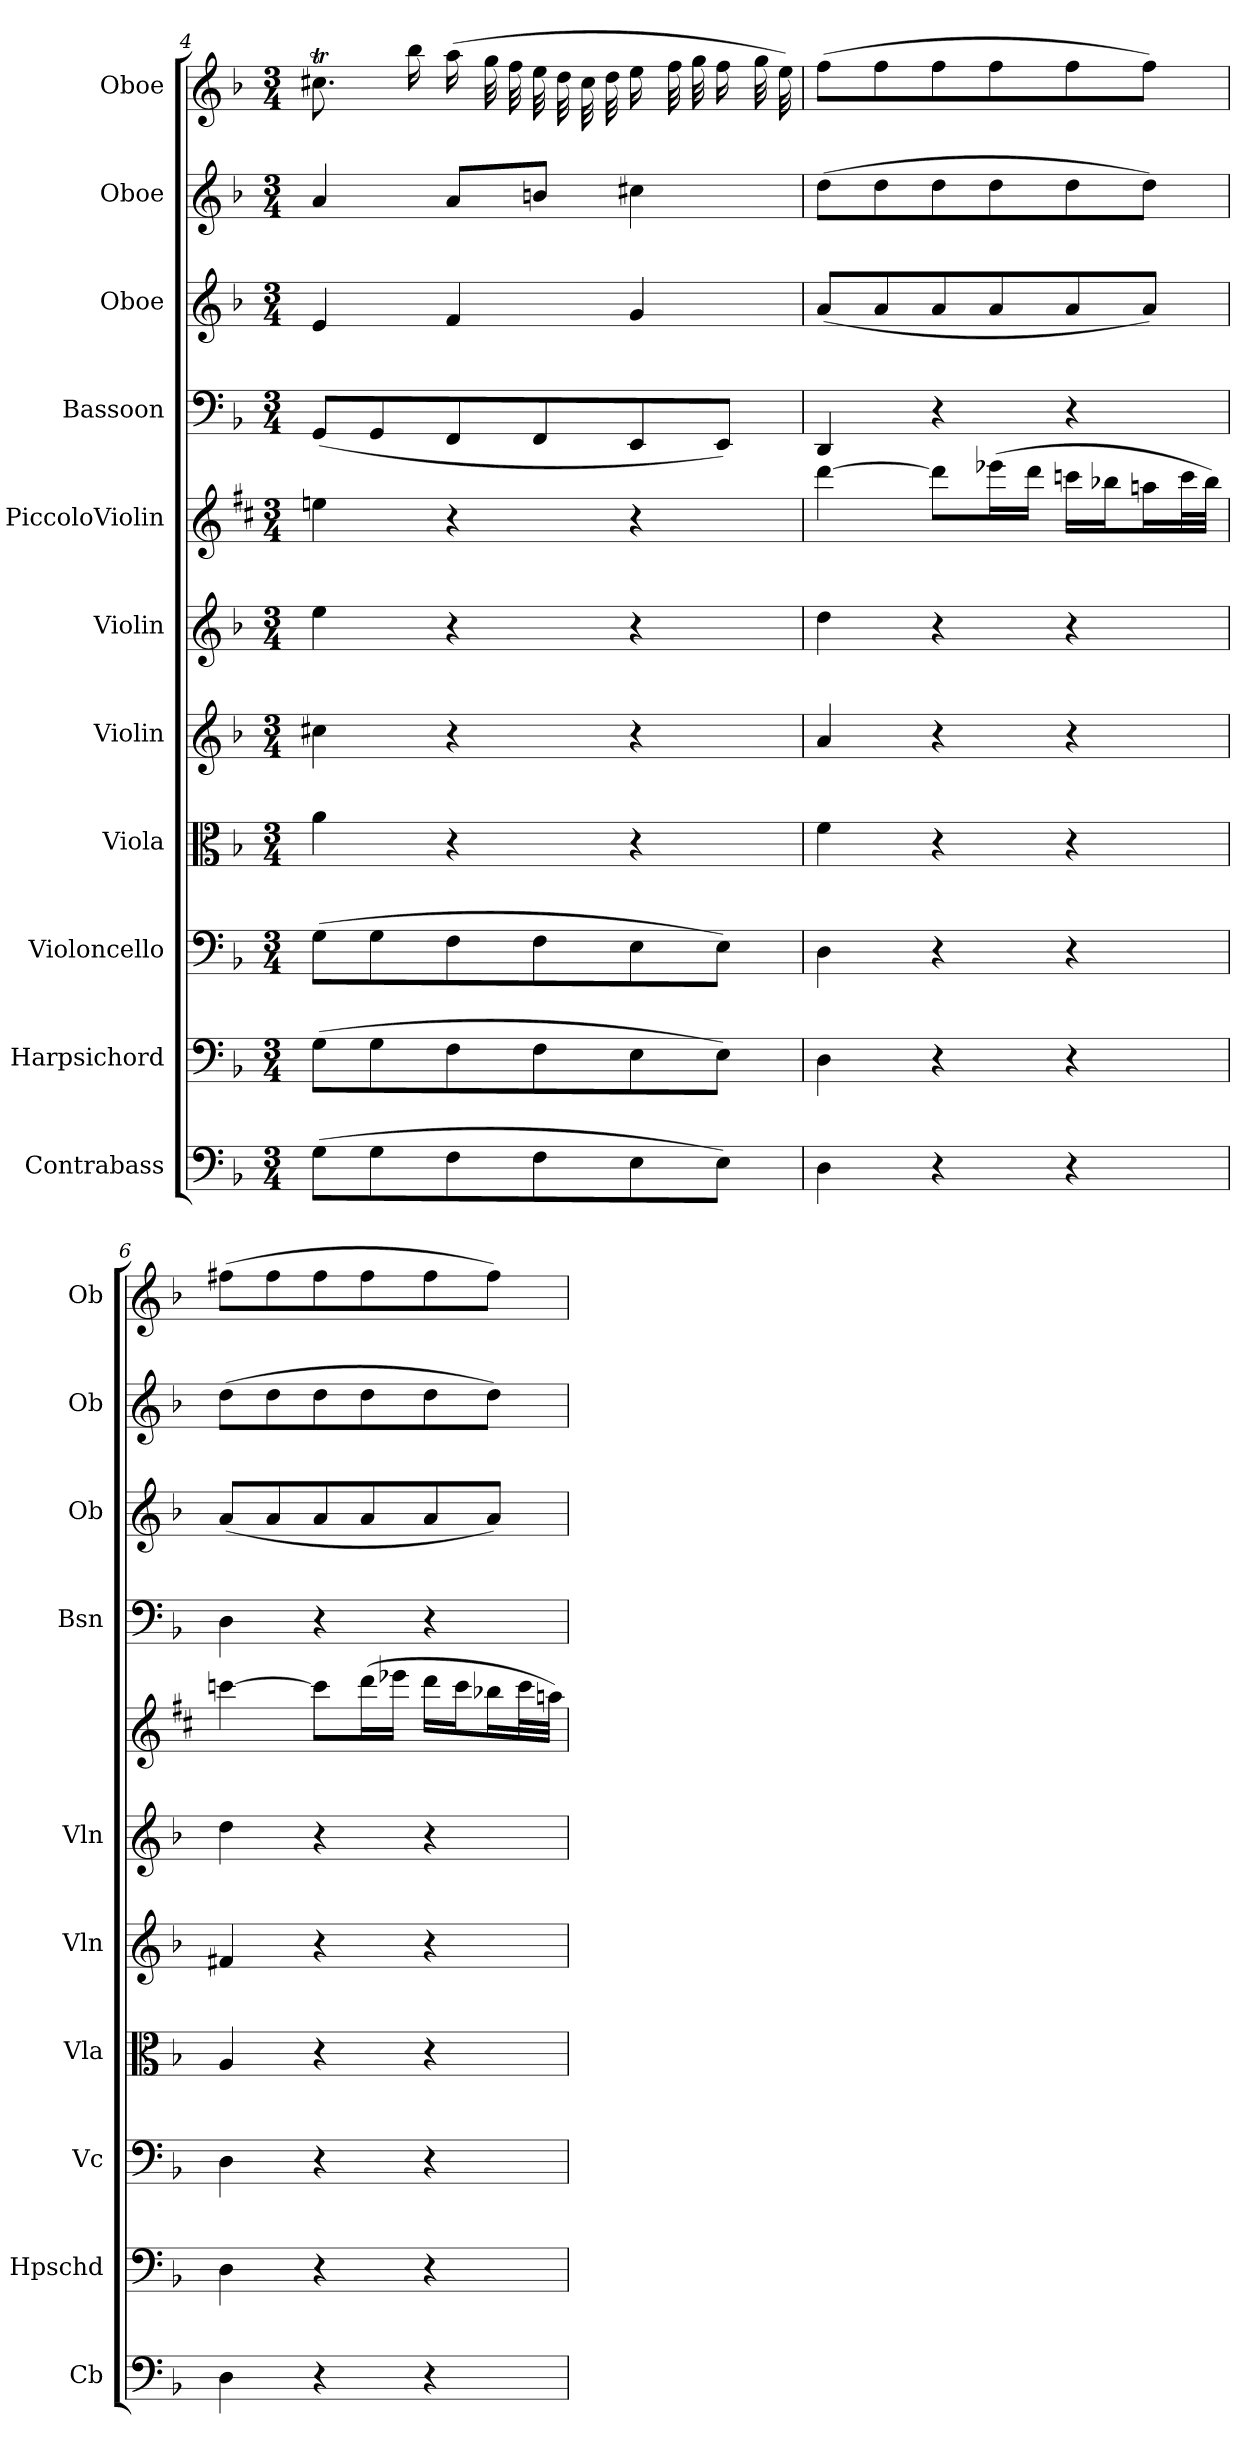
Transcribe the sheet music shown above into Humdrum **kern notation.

**kern	**kern	**kern	**kern	**kern	**kern	**kern	**kern	**kern	**kern	**kern
*part11	*part10	*part9	*part8	*part7	*part6	*part5	*part4	*part3	*part2	*part1
*staff11	*staff10	*staff9	*staff8	*staff7	*staff6	*staff5	*staff4	*staff3	*staff2	*staff1
*I"Contrabass	*I"Harpsichord	*I"Violoncello	*I"Viola	*I"Violin	*I"Violin	*I"PiccoloViolin	*I"Bassoon	*I"Oboe	*I"Oboe	*I"Oboe
*I'Cb	*I'Hpschd	*I'Vc	*I'Vla	*I'Vln	*I'Vln	*	*I'Bsn	*I'Ob	*I'Ob	*I'Ob
*clefF4	*clefF4	*clefF4	*clefC3	*clefG2	*clefG2	*clefG2	*clefF4	*clefG2	*clefG2	*clefG2
*k[b-]	*k[b-]	*k[b-]	*k[b-]	*k[b-]	*k[b-]	*k[f#c#]	*k[b-]	*k[b-]	*k[b-]	*k[b-]
*M3/4	*M3/4	*M3/4	*M3/4	*M3/4	*M3/4	*M3/4	*M3/4	*M3/4	*M3/4	*M3/4
=4	=4	=4	=4	=4	=4	=4	=4	=4	=4	=4
(8G\L	(8G\L	(8G\L	4a\	4cc#X\	4ee\	4een\	(8GG/L	4e/	4a/	8.cc#Xt\
8G\	8G\	8G\	.	.	.	.	8GG/	.	.	.
.	.	.	.	.	.	.	.	.	.	16bb-\
8F\	8F\	8F\	4r	4r	4r	4r	8FF/	4f/	8a/L	(16aa\
.	.	.	.	.	.	.	.	.	.	32gg\
.	.	.	.	.	.	.	.	.	.	32ff\
8F\	8F\	8F\	.	.	.	.	8FF/	.	8bn/J	32ee\
.	.	.	.	.	.	.	.	.	.	32dd\
.	.	.	.	.	.	.	.	.	.	32cc#\
.	.	.	.	.	.	.	.	.	.	32dd\
8E\	8E\	8E\	4r	4r	4r	4r	8EE/	4g/	4cc#X\	16ee\
.	.	.	.	.	.	.	.	.	.	32ff\
.	.	.	.	.	.	.	.	.	.	32gg\
8E\J)	8E\J)	8E\J)	.	.	.	.	8EE/J)	.	.	16ff\
.	.	.	.	.	.	.	.	.	.	32gg\
.	.	.	.	.	.	.	.	.	.	32ee\)
=5	=5	=5	=5	=5	=5	=5	=5	=5	=5	=5
4D\	4D\	4D\	4f\	4a/	4dd\	[4ddd\	4DD/	(8a/L	(8dd\L	(8ff\L
.	.	.	.	.	.	.	.	8a/	8dd\	8ff\
4r	4r	4r	4r	4r	4r	8ddd\L]	4r	8a/	8dd\	8ff\
.	.	.	.	.	.	(16eee-X\L	.	8a/	8dd\	8ff\
.	.	.	.	.	.	16ddd\JJ	.	.	.	.
4r	4r	4r	4r	4r	4r	16cccn\LL	4r	8a/	8dd\	8ff\
.	.	.	.	.	.	16bb-X\J	.	.	.	.
.	.	.	.	.	.	16aan\L	.	8a/J)	8dd\J)	8ff\J)
.	.	.	.	.	.	32ccc\L	.	.	.	.
.	.	.	.	.	.	32bb-\JJJ)	.	.	.	.
=6	=6	=6	=6	=6	=6	=6	=6	=6	=6	=6
4D\	4D\	4D\	4A/	4f#X/	4dd\	[4cccn\	4D\	(8a/L	(8dd\L	(8ff#X\L
.	.	.	.	.	.	.	.	8a/	8dd\	8ff#\
4r	4r	4r	4r	4r	4r	8ccc\L]	4r	8a/	8dd\	8ff#\
.	.	.	.	.	.	(16ddd\L	.	8a/	8dd\	8ff#\
.	.	.	.	.	.	16eee-X\JJ	.	.	.	.
4r	4r	4r	4r	4r	4r	16ddd\LL	4r	8a/	8dd\	8ff#\
.	.	.	.	.	.	16ccc\J	.	.	.	.
.	.	.	.	.	.	16bb-X\L	.	8a/J)	8dd\J)	8ff#\J)
.	.	.	.	.	.	32ccc\L	.	.	.	.
.	.	.	.	.	.	32aan\JJJ)	.	.	.	.
=	=	=	=	=	=	=	=	=	=	=
*-	*-	*-	*-	*-	*-	*-	*-	*-	*-	*-
